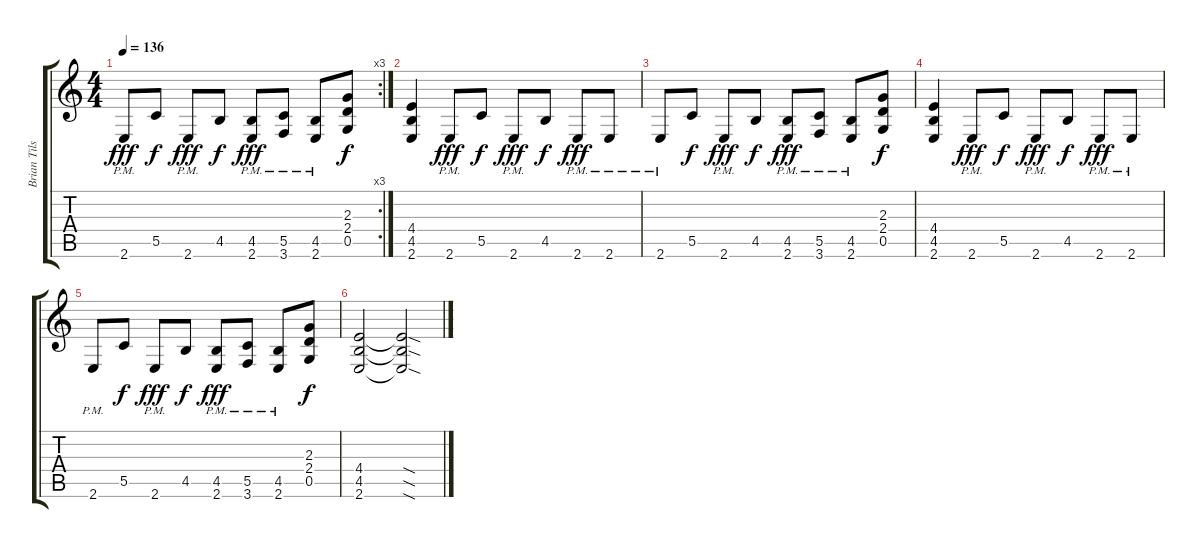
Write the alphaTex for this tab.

\track ("Brian Tilse" "Brian Tils") {instrument distortionguitar}
\staff {score tabs}
\tuning (D4 A3 F3 C3 G2 D2) {hide}
\rc 3
\ts (4 4)
\tempo 136
\clef g2
\ks c
2.6{pm}.8{dy fff} 5.5.8{dy f} 2.6{pm}.8{dy fff} 4.5.8{dy f} (4.5{pm} 2.6{pm}).8{dy fff} (5.5{pm} 3.6{pm}).8 (4.5{pm} 2.6{pm}).8 (2.3 2.4 0.5).8{dy f} |
(4.4 4.5 2.6).4 2.6{pm}.8{dy fff} 5.5.8{dy f} 2.6{pm}.8{dy fff} 4.5.8{dy f} 2.6{pm}.8{dy fff} 2.6{pm}.8 |
2.6{pm}.8 5.5.8{dy f} 2.6{pm}.8{dy fff} 4.5.8{dy f} (4.5{pm} 2.6{pm}).8{dy fff} (5.5{pm} 3.6{pm}).8 (4.5{pm} 2.6{pm}).8 (2.3 2.4 0.5).8{dy f} |
(4.4 4.5 2.6).4 2.6{pm}.8{dy fff} 5.5.8{dy f} 2.6{pm}.8{dy fff} 4.5.8{dy f} 2.6{pm}.8{dy fff} 2.6{pm}.8 |
2.6{pm}.8 5.5.8{dy f} 2.6{pm}.8{dy fff} 4.5.8{dy f} (4.5{pm} 2.6{pm}).8{dy fff} (5.5{pm} 3.6{pm}).8 (4.5{pm} 2.6{pm}).8 (2.3 2.4 0.5).8{dy f} |
(4.4 4.5 2.6).2 (4.4{sod t} 4.5{sod t} 2.6{sod t}).2
